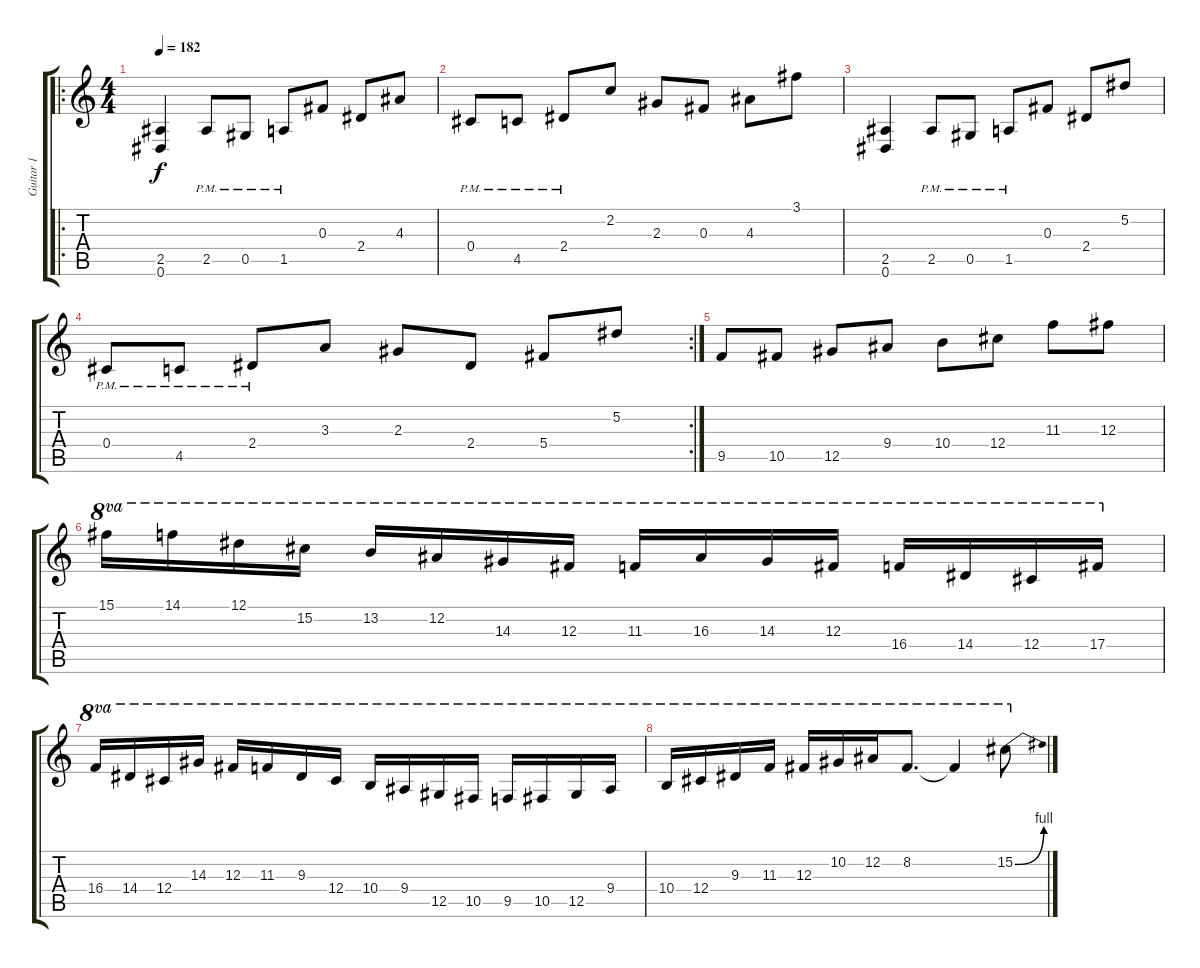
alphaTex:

\track ("Guitar 1" "Guitar 1") {instrument overdrivenguitar}
\staff {score tabs}
\tuning (Eb4 Bb3 Gb3 Db3 Ab2 Eb2) {hide}
\ro
\ts (4 4)
\tempo 182
\clef g2
\ks c
(2.5 0.6).4{dy f} 2.5{pm}.8 0.5{pm}.8 1.5{pm}.8 0.3.8 2.4.8 4.3.8 |
0.4{pm}.8 4.5{pm}.8 2.4{pm}.8 2.2.8 2.3.8 0.3.8 4.3.8 3.1.8 |
(2.5 0.6).4 2.5{pm}.8 0.5{pm}.8 1.5{pm}.8 0.3.8 2.4.8 5.2.8 |
\rc 2
0.4{pm}.8 4.5{pm}.8 2.4{pm}.8 3.3.8 2.3.8 2.4.8 5.4.8 5.2.8 |
9.5.8 10.5.8 12.5.8 9.4.8 10.4.8 12.4.8 11.3.8 12.3.8 |
15.1.16{ot 8va volume 14 balance 16} 14.1.16{ot 8va} 12.1.16{ot 8va} 15.2.16{ot 8va} 13.2.16{ot 8va} 12.2.16{ot 8va} 14.3.16{ot 8va} 12.3.16{ot 8va} 11.3.16{ot 8va} 16.3.16{ot 8va} 14.3.16{ot 8va} 12.3.16{ot 8va} 16.4.16{ot 8va} 14.4.16{ot 8va} 12.4.16{ot 8va} 17.4.16{ot 8va} |
16.4.16{ot 8va} 14.4.16{ot 8va} 12.4.16{ot 8va} 14.3.16{ot 8va} 12.3.16{ot 8va} 11.3.16{ot 8va} 9.3.16{ot 8va} 12.4.16{ot 8va} 10.4.16{ot 8va} 9.4.16{ot 8va} 12.5.16{ot 8va} 10.5.16{ot 8va} 9.5.16{ot 8va} 10.5.16{ot 8va} 12.5.16{ot 8va} 9.4.16{ot 8va} |
10.4.16{ot 8va} 12.4.16{ot 8va} 9.3.16{ot 8va} 11.3.16{ot 8va} 12.3.16{ot 8va} 10.2.16{ot 8va} 12.2.16{ot 8va} 8.2.8{d ot 8va} 8.2{t}.4{ot 8va} 15.2{be (bend 0 0 60 4)}.8{ot 8va}
